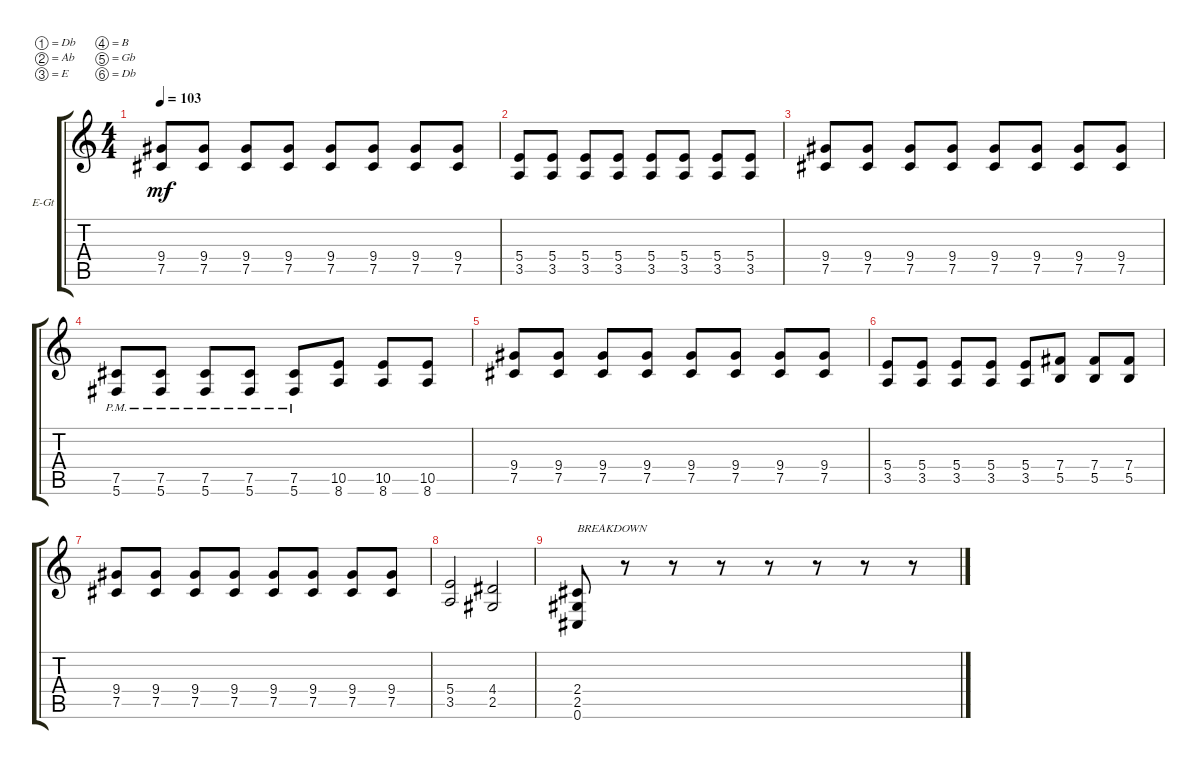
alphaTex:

\bracketExtendMode groupsimilarinstruments
\firstSystemTrackNameOrientation horizontal
\otherSystemsTrackNameOrientation horizontal
\track ("Guitar 2" "E-Gt") {instrument distortionguitar}
\staff {score tabs}
\tuning (Db4 Ab3 E3 B2 Gb2 Db2)
\ts (4 4)
\tempo 103
\clef g2
\ks c
(9.4 7.5).8{dy mf} (9.4 7.5).8 (9.4 7.5).8 (9.4 7.5).8 (9.4 7.5).8 (9.4 7.5).8 (9.4 7.5).8 (9.4 7.5).8 |
(5.4 3.5).8 (5.4 3.5).8 (5.4 3.5).8 (5.4 3.5).8 (5.4 3.5).8 (5.4 3.5).8 (5.4 3.5).8 (5.4 3.5).8 |
(9.4 7.5).8 (9.4 7.5).8 (9.4 7.5).8 (9.4 7.5).8 (9.4 7.5).8 (9.4 7.5).8 (9.4 7.5).8 (9.4 7.5).8 |
(5.6{pm} 7.5{pm}).8 (5.6{pm} 7.5{pm}).8 (5.6{pm} 7.5{pm}).8 (5.6{pm} 7.5{pm}).8 (5.6{pm} 7.5{pm}).8 (8.6 10.5).8 (8.6 10.5).8 (8.6 10.5).8 |
(9.4 7.5).8 (9.4 7.5).8 (9.4 7.5).8 (9.4 7.5).8 (9.4 7.5).8 (9.4 7.5).8 (9.4 7.5).8 (9.4 7.5).8 |
(5.4 3.5).8 (5.4 3.5).8 (5.4 3.5).8 (5.4 3.5).8 (5.4 3.5).8 (7.4 5.5).8 (7.4 5.5).8 (7.4 5.5).8 |
(9.4 7.5).8 (9.4 7.5).8 (9.4 7.5).8 (9.4 7.5).8 (9.4 7.5).8 (9.4 7.5).8 (9.4 7.5).8 (9.4 7.5).8 |
(3.5 5.4).2 (2.5 4.4).2 |
(0.6 2.5 2.4).8{txt "BREAKDOWN"} r.8 r.8 r.8 r.8 r.8 r.8 r.8
